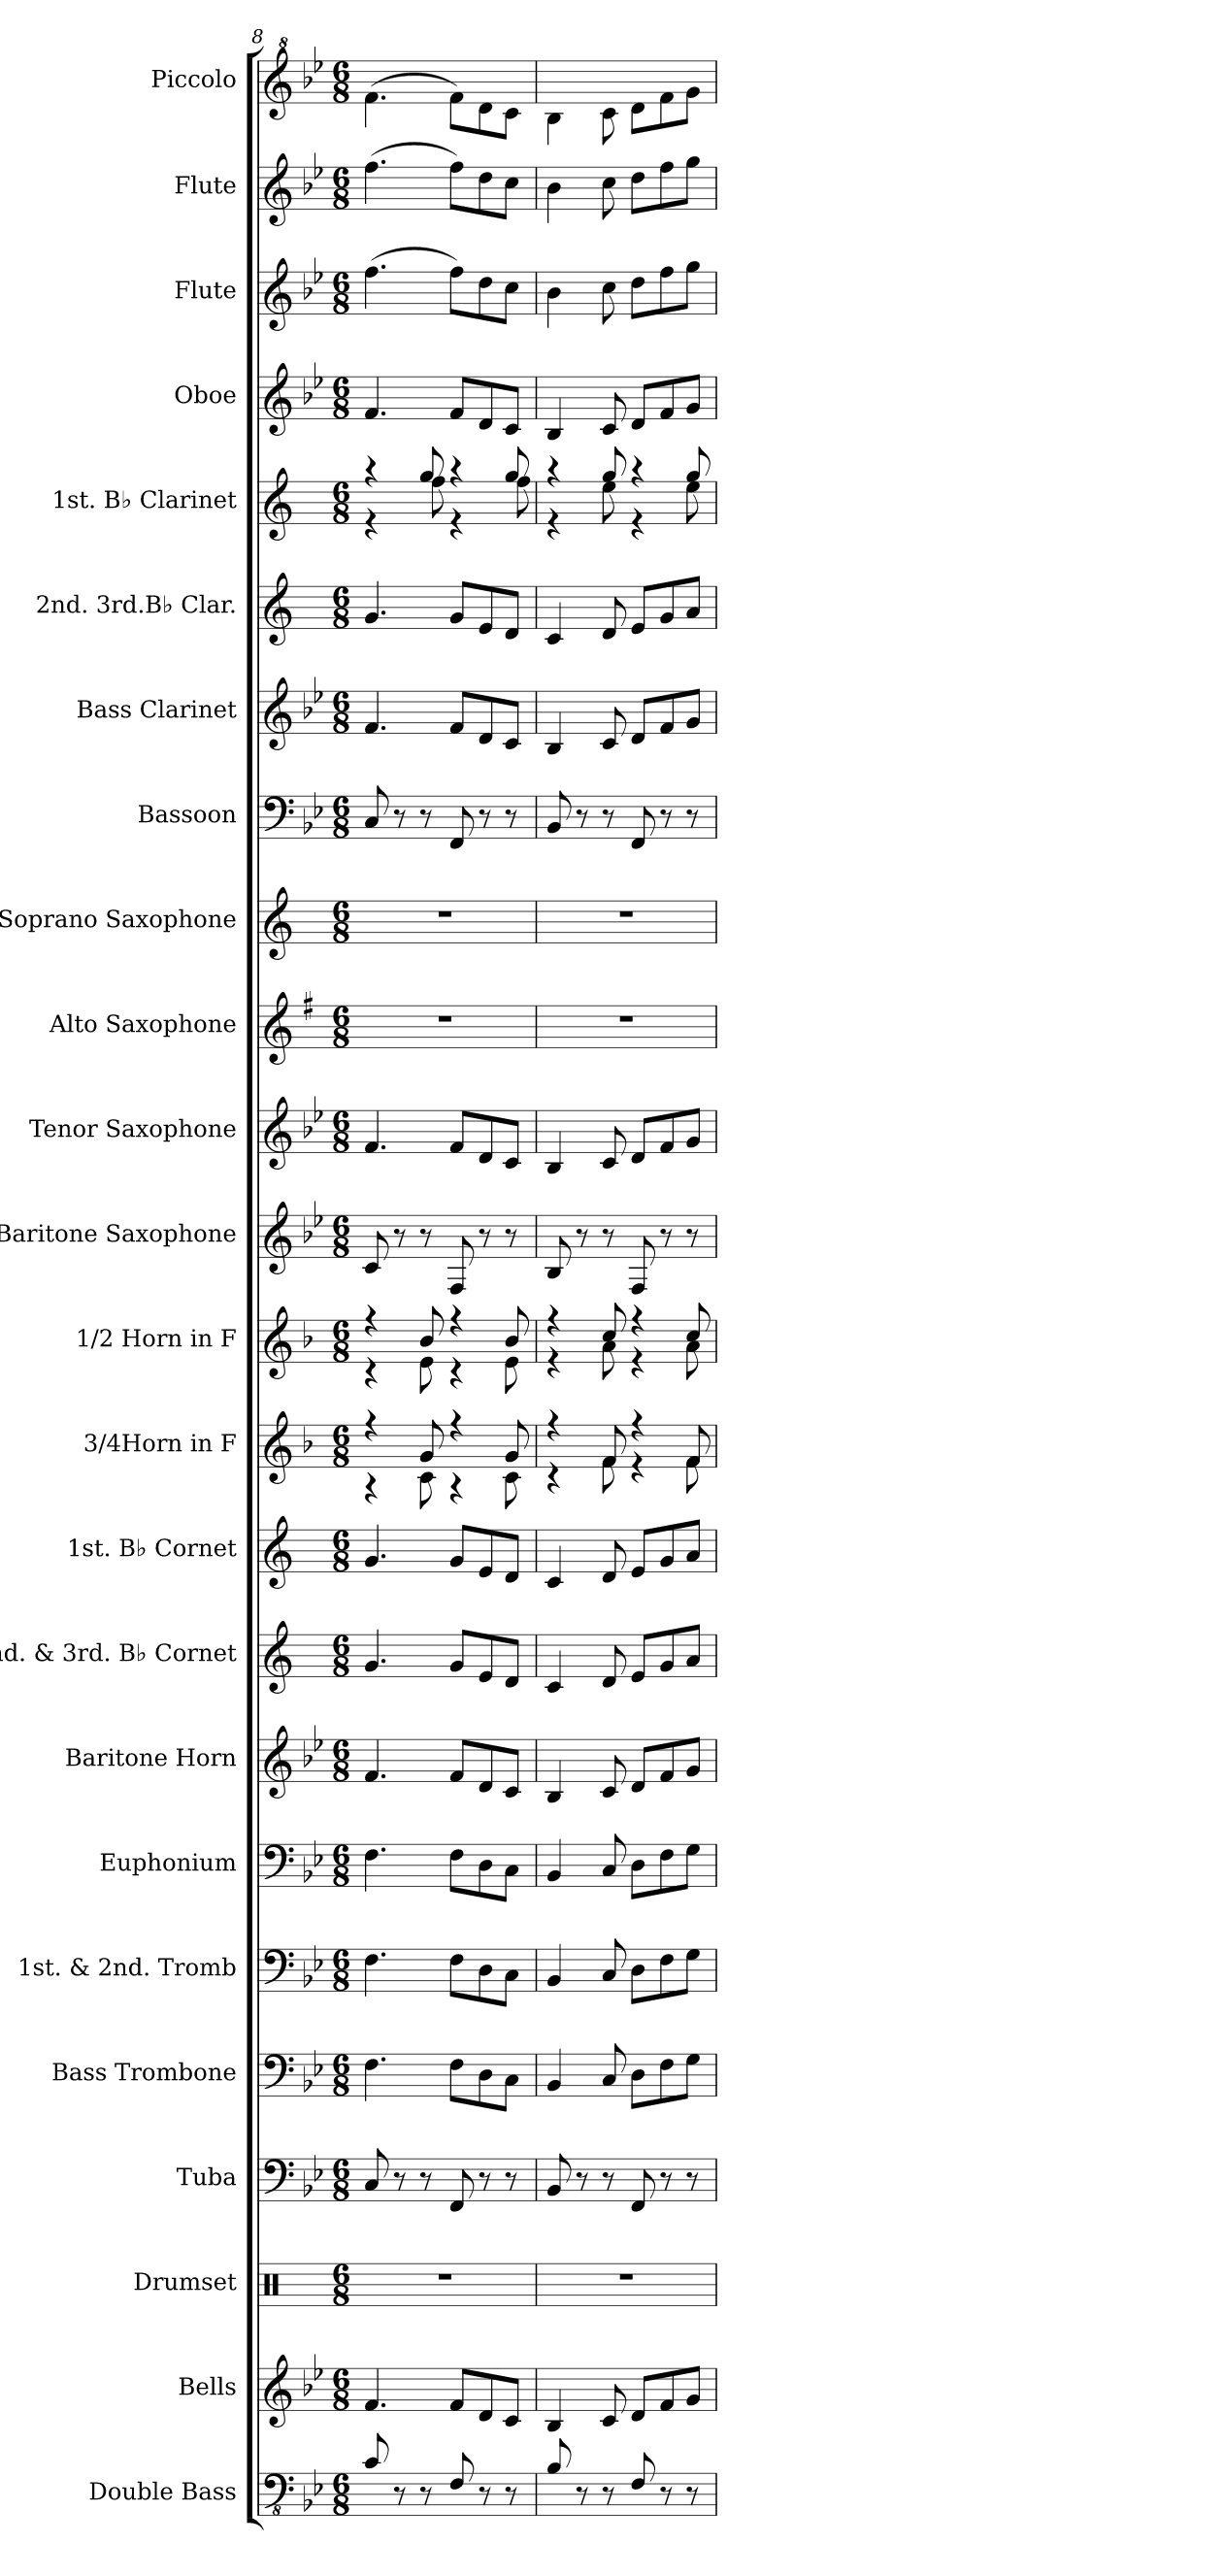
**kern	**kern	**kern	**kern	**kern	**kern	**kern	**kern	**kern	**kern	**kern	**kern	**kern	**kern	**kern	**kern	**kern	**kern	**kern	**kern	**kern	**kern	**kern	**kern
*part24	*part23	*part22	*part21	*part20	*part19	*part18	*part17	*part16	*part15	*part14	*part13	*part12	*part11	*part10	*part9	*part8	*part7	*part6	*part5	*part4	*part3	*part2	*part1
*staff24	*staff23	*staff22	*staff21	*staff20	*staff19	*staff18	*staff17	*staff16	*staff15	*staff14	*staff13	*staff12	*staff11	*staff10	*staff9	*staff8	*staff7	*staff6	*staff5	*staff4	*staff3	*staff2	*staff1
*I"Double Bass	*I"Bells	*I"Drumset	*I"Tuba	*I"Bass Trombone	*I"1st. &amp; 2nd. Tromb	*I"Euphonium	*I"Baritone Horn	*I"2nd. &amp; 3rd. B♭ Cornet	*I"1st. B♭ Cornet	*I"3/4Horn in F	*I"1/2 Horn in F	*I"Baritone Saxophone	*I"Tenor Saxophone	*I"Alto Saxophone	*I"Soprano Saxophone	*I"Bassoon	*I"Bass Clarinet	*I"2nd. 3rd.B♭ Clar.	*I"1st. B♭ Clarinet	*I"Oboe	*I"Flute	*I"Flute	*I"Piccolo
*I'Db.	*	*I'Drs.	*I'Tba.	*I'B. Tbn.	*	*I'Euph.	*I'Bar. Hn.	*I'2&amp;3 B♭ Cnt.	*I'1 B♭ Cnt.	*	*	*I'Bar. Sax.	*I'T. Sax.	*I'A. Sax.	*I'S. Sax.	*I'Bsn.	*I'B. Cl.	*I'2/3 B♭ Cl.	*I'1 B♭ Cl.	*I'Ob.	*I'Fl.	*I'Fl.	*I'Picc.
!!LO:PB:g=z
*clefFv4	*clefG2	*clefX	*clefF4	*clefF4	*clefF4	*clefF4	*clefG2	*clefG2	*clefG2	*clefG2	*clefG2	*clefG2	*clefG2	*clefG2	*clefG2	*clefF4	*clefG2	*clefG2	*clefG2	*clefG2	*clefG2	*clefG2	*clefG^2
*ITrd7c12	*	*	*	*	*	*	*ITrd8c14	*ITrd1c2	*ITrd1c2	*ITrd4c7	*ITrd4c7	*ITrd12c21	*ITrd8c14	*ITrd5c9	*ITrd1c2	*	*ITrd8c14	*ITrd1c2	*ITrd1c2	*	*	*	*ITrd-7c-12
*k[b-e-]	*k[b-e-]	*k[]	*k[b-e-]	*k[b-e-]	*k[b-e-]	*k[b-e-]	*k[b-e-]	*k[b-e-]	*k[b-e-]	*k[b-e-]	*k[b-e-]	*k[b-e-]	*k[b-e-]	*k[b-e-]	*k[b-e-]	*k[b-e-]	*k[b-e-]	*k[b-e-]	*k[b-e-]	*k[b-e-]	*k[b-e-]	*k[b-e-]	*k[b-e-]
*M6/8	*M6/8	*M6/8	*M6/8	*M6/8	*M6/8	*M6/8	*M6/8	*M6/8	*M6/8	*M6/8	*M6/8	*M6/8	*M6/8	*M6/8	*M6/8	*M6/8	*M6/8	*M6/8	*M6/8	*M6/8	*M6/8	*M6/8	*M6/8
=8	=8	=8	=8	=8	=8	=8	=8	=8	=8	=8	=8	=8	=8	=8	=8	=8	=8	=8	=8	=8	=8	=8	=8
*	*	*	*	*	*	*	*	*	*	*^	*^	*	*	*	*	*	*	*	*^	*	*	*	*
8CC/	4.f!/	2.r	8C/	4.F!\	4.F!\	4.F!\	4.F!/	4.f!/	4.f!/	4r	4r	4r	4r	8C/	4.F!/	2.r	2.r	8C/	4.F/	4.f/	4r	4r	4.f/	(>4.ff\	(>4.ff\	(>4.fff\
8r	.	.	8r	.	.	.	.	.	.	.	.	.	.	8r	.	.	.	8r	.	.	.	.	.	.	.	.
8r	.	.	8r	.	.	.	.	.	.	8c/	8F\	8e-/	8A\	8r	.	.	.	8r	.	.	8ff/	8ee-\	.	.	.	.
8FFF/	8f!/L	.	8FF/	8F!\L	8F!\L	8F!\L	8F!/L	8f!/L	8f!/L	4r	4r	4r	4r	8FF/	8F!/L	.	.	8FF/	8F/L	8f/L	4r	4r	8f/L	8ff\L)	8ff\L)	8fff\L)
8r	8d!/	.	8r	8D!\	8D!\	8D!\	8D!/	8d!/	8d!/	.	.	.	.	8r	8D!/	.	.	8r	8D/	8d/	.	.	8d/	8dd\	8dd\	8ddd\
8r	8c!/J	.	8r	8C!\J	8C!\J	8C!\J	8C!/J	8c!/J	8c!/J	8c/	8F\	8e-/	8A\	8r	8C!/J	.	.	8r	8C/J	8c/J	8ff/	8ee-\	8c/J	8cc\J	8cc\J	8ccc\J
=9	=9	=9	=9	=9	=9	=9	=9	=9	=9	=9	=9	=9	=9	=9	=9	=9	=9	=9	=9	=9	=9	=9	=9	=9	=9	=9
8BBB-/	4B-!/	2.r	8BB-/	4BB-!/	4BB-!/	4BB-!/	4BB-!/	4B-!/	4B-!/	4r	4r	4r	4r	8BB-/	4BB-!/	2.r	2.r	8BB-/	4BB-/	4B-/	4r	4r	4B-/	4b-\	4b-\	4bb-\
8r	.	.	8r	.	.	.	.	.	.	.	.	.	.	8r	.	.	.	8r	.	.	.	.	.	.	.	.
8r	8c!/	.	8r	8C!/	8C!/	8C!/	8C!/	8c!/	8c!/	8B-/	8B-\	8f/	8d\	8r	8C!/	.	.	8r	8C/	8c/	8ff/	8dd\	8c/	8cc\	8cc\	8ccc\
8FFF/	8d!/L	.	8FF/	8D!\L	8D!\L	8D!\L	8D!/L	8d!/L	8d!/L	4r	4r	4r	4r	8FF/	8D!/L	.	.	8FF/	8D/L	8d/L	4r	4r	8d/L	8dd\L	8dd\L	8ddd\L
8r	8f!/	.	8r	8F!\	8F!\	8F!\	8F!/	8f!/	8f!/	.	.	.	.	8r	8F!/	.	.	8r	8F/	8f/	.	.	8f/	8ff\	8ff\	8fff\
8r	8g!/J	.	8r	8G!\J	8G!\J	8G!\J	8G!/J	8g!/J	8g!/J	8B-/	8B-\	8f/	8d\	8r	8G!/J	.	.	8r	8G/J	8g/J	8ff/	8dd\	8g/J	8gg\J	8gg\J	8ggg\J
*	*	*	*	*	*	*	*	*	*	*v	*v	*	*	*	*	*	*	*	*	*	*v	*v	*	*	*	*
*	*	*	*	*	*	*	*	*	*	*	*v	*v	*	*	*	*	*	*	*	*	*	*	*	*
=	=	=	=	=	=	=	=	=	=	=	=	=	=	=	=	=	=	=	=	=	=	=	=
*-	*-	*-	*-	*-	*-	*-	*-	*-	*-	*-	*-	*-	*-	*-	*-	*-	*-	*-	*-	*-	*-	*-	*-
